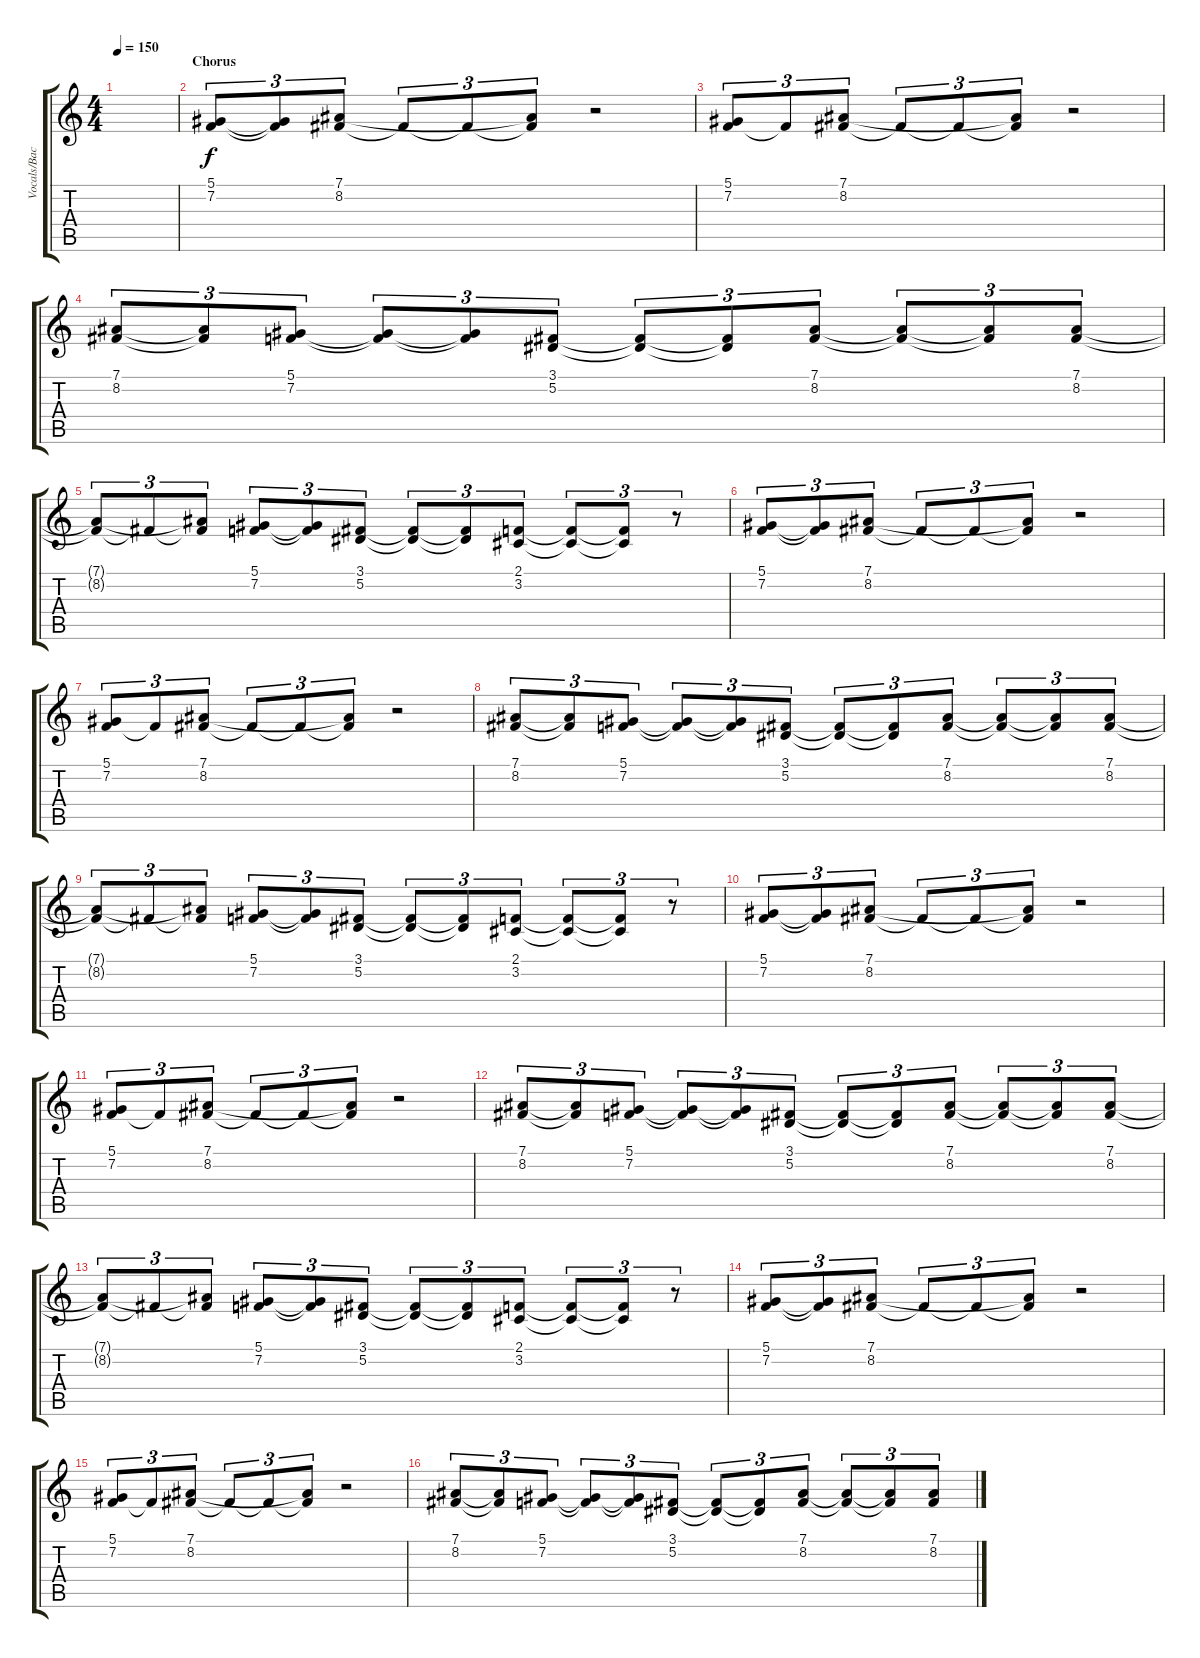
\track ("Vocals/Backing Vocals" "Vocals/Bac") {instrument trumpet}
\staff {score tabs}
\tuning (Eb4 Bb3 Gb3 Db3 Ab2 Eb2) {hide}
\ts (4 4)
\tempo 150
\clef g2
\ks c
|
\section ("" "Chorus")
(5.1 7.2).8{tu (3 2)} (5.1{t} 7.2{t}).8{tu (3 2)} (7.1 8.2).8{tu (3 2)} 8.2{t}.8{tu (3 2)} 8.2{t}.8{tu (3 2)} (7.1{t} 8.2{t}).8{tu (3 2)} r.2 |
(5.1 7.2).8{tu (3 2)} 7.2{t}.8{tu (3 2)} (7.1 8.2).8{tu (3 2)} 8.2{t}.8{tu (3 2)} 8.2{t}.8{tu (3 2)} (7.1{t} 8.2{t}).8{tu (3 2)} r.2 |
(7.1 8.2).8{tu (3 2)} (7.1{t} 8.2{t}).8{tu (3 2)} (5.1 7.2).8{tu (3 2)} (5.1{t} 7.2{t}).8{tu (3 2)} (5.1{t} 7.2{t}).8{tu (3 2)} (3.1 5.2).8{tu (3 2)} (3.1{t} 5.2{t}).8{tu (3 2)} (3.1{t} 5.2{t}).8{tu (3 2)} (7.1 8.2).8{tu (3 2)} (7.1{t} 8.2{t}).8{tu (3 2)} (7.1{t} 8.2{t}).8{tu (3 2)} (7.1 8.2).8{tu (3 2)} |
(7.1{t} 8.2{t}).8{tu (3 2)} 8.2{t}.8{tu (3 2)} (7.1{t} 8.2{t}).8{tu (3 2)} (5.1 7.2).8{tu (3 2)} (5.1{t} 7.2{t}).8{tu (3 2)} (3.1 5.2).8{tu (3 2)} (3.1{t} 5.2{t}).8{tu (3 2)} (3.1{t} 5.2{t}).8{tu (3 2)} (2.1 3.2).8{tu (3 2)} (2.1{t} 3.2{t}).8{tu (3 2)} (2.1{t} 3.2{t}).8{tu (3 2)} r.8{tu (3 2)} |
(5.1 7.2).8{tu (3 2)} (5.1{t} 7.2{t}).8{tu (3 2)} (7.1 8.2).8{tu (3 2)} 8.2{t}.8{tu (3 2)} 8.2{t}.8{tu (3 2)} (7.1{t} 8.2{t}).8{tu (3 2)} r.2 |
(5.1 7.2).8{tu (3 2)} 7.2{t}.8{tu (3 2)} (7.1 8.2).8{tu (3 2)} 8.2{t}.8{tu (3 2)} 8.2{t}.8{tu (3 2)} (7.1{t} 8.2{t}).8{tu (3 2)} r.2 |
(7.1 8.2).8{tu (3 2)} (7.1{t} 8.2{t}).8{tu (3 2)} (5.1 7.2).8{tu (3 2)} (5.1{t} 7.2{t}).8{tu (3 2)} (5.1{t} 7.2{t}).8{tu (3 2)} (3.1 5.2).8{tu (3 2)} (3.1{t} 5.2{t}).8{tu (3 2)} (3.1{t} 5.2{t}).8{tu (3 2)} (7.1 8.2).8{tu (3 2)} (7.1{t} 8.2{t}).8{tu (3 2)} (7.1{t} 8.2{t}).8{tu (3 2)} (7.1 8.2).8{tu (3 2)} |
(7.1{t} 8.2{t}).8{tu (3 2)} 8.2{t}.8{tu (3 2)} (7.1{t} 8.2{t}).8{tu (3 2)} (5.1 7.2).8{tu (3 2)} (5.1{t} 7.2{t}).8{tu (3 2)} (3.1 5.2).8{tu (3 2)} (3.1{t} 5.2{t}).8{tu (3 2)} (3.1{t} 5.2{t}).8{tu (3 2)} (2.1 3.2).8{tu (3 2)} (2.1{t} 3.2{t}).8{tu (3 2)} (2.1{t} 3.2{t}).8{tu (3 2)} r.8{tu (3 2)} |
(5.1 7.2).8{tu (3 2)} (5.1{t} 7.2{t}).8{tu (3 2)} (7.1 8.2).8{tu (3 2)} 8.2{t}.8{tu (3 2)} 8.2{t}.8{tu (3 2)} (7.1{t} 8.2{t}).8{tu (3 2)} r.2 |
(5.1 7.2).8{tu (3 2)} 7.2{t}.8{tu (3 2)} (7.1 8.2).8{tu (3 2)} 8.2{t}.8{tu (3 2)} 8.2{t}.8{tu (3 2)} (7.1{t} 8.2{t}).8{tu (3 2)} r.2 |
(7.1 8.2).8{tu (3 2)} (7.1{t} 8.2{t}).8{tu (3 2)} (5.1 7.2).8{tu (3 2)} (5.1{t} 7.2{t}).8{tu (3 2)} (5.1{t} 7.2{t}).8{tu (3 2)} (3.1 5.2).8{tu (3 2)} (3.1{t} 5.2{t}).8{tu (3 2)} (3.1{t} 5.2{t}).8{tu (3 2)} (7.1 8.2).8{tu (3 2)} (7.1{t} 8.2{t}).8{tu (3 2)} (7.1{t} 8.2{t}).8{tu (3 2)} (7.1 8.2).8{tu (3 2)} |
(7.1{t} 8.2{t}).8{tu (3 2)} 8.2{t}.8{tu (3 2)} (7.1{t} 8.2{t}).8{tu (3 2)} (5.1 7.2).8{tu (3 2)} (5.1{t} 7.2{t}).8{tu (3 2)} (3.1 5.2).8{tu (3 2)} (3.1{t} 5.2{t}).8{tu (3 2)} (3.1{t} 5.2{t}).8{tu (3 2)} (2.1 3.2).8{tu (3 2)} (2.1{t} 3.2{t}).8{tu (3 2)} (2.1{t} 3.2{t}).8{tu (3 2)} r.8{tu (3 2)} |
(5.1 7.2).8{tu (3 2)} (5.1{t} 7.2{t}).8{tu (3 2)} (7.1 8.2).8{tu (3 2)} 8.2{t}.8{tu (3 2)} 8.2{t}.8{tu (3 2)} (7.1{t} 8.2{t}).8{tu (3 2)} r.2 |
(5.1 7.2).8{tu (3 2)} 7.2{t}.8{tu (3 2)} (7.1 8.2).8{tu (3 2)} 8.2{t}.8{tu (3 2)} 8.2{t}.8{tu (3 2)} (7.1{t} 8.2{t}).8{tu (3 2)} r.2 |
(7.1 8.2).8{tu (3 2)} (7.1{t} 8.2{t}).8{tu (3 2)} (5.1 7.2).8{tu (3 2)} (5.1{t} 7.2{t}).8{tu (3 2)} (5.1{t} 7.2{t}).8{tu (3 2)} (3.1 5.2).8{tu (3 2)} (3.1{t} 5.2{t}).8{tu (3 2)} (3.1{t} 5.2{t}).8{tu (3 2)} (7.1 8.2).8{tu (3 2)} (7.1{t} 8.2{t}).8{tu (3 2)} (7.1{t} 8.2{t}).8{tu (3 2)} (7.1 8.2).8{tu (3 2)}
